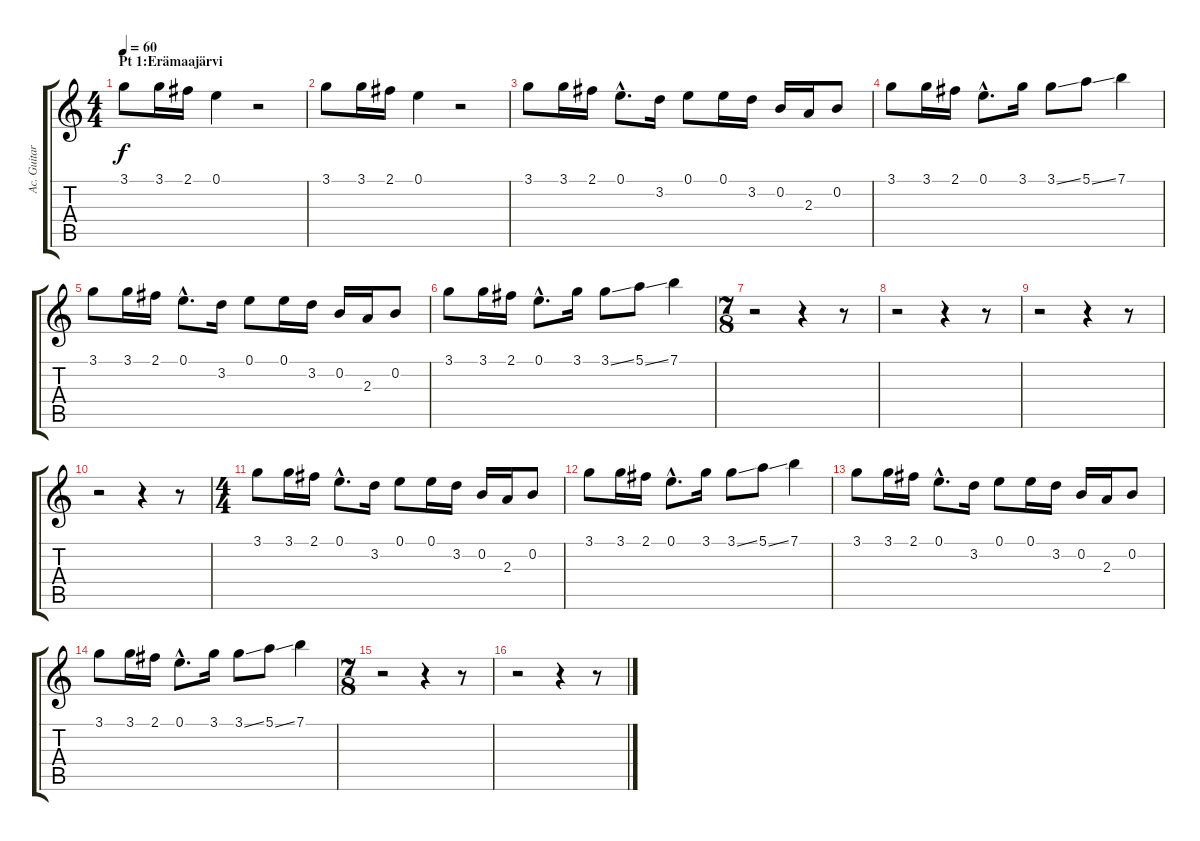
\track ("Ac. Guitar 2" "Ac. Guitar") {instrument acousticguitarnylon}
\staff {score tabs}
\tuning (E4 B3 G3 D3 A2 E2) {hide}
\ts (4 4)
\section ("" "Pt 1:Erämaajärvi")
\tempo 60
\clef g2
\ks c
3.1.8{dy f instrument acousticguitarnylon} 3.1.16 2.1.16 0.1.4 r.2 |
3.1.8 3.1.16 2.1.16 0.1.4 r.2 |
3.1.8 3.1.16 2.1.16 0.1{hac}.8{d} 3.2.16 0.1.8 0.1.16 3.2.16 0.2.16 2.3.16 0.2.8 |
3.1.8 3.1.16 2.1.16 0.1{hac}.8{d} 3.1.16 3.1{ss}.8 5.1{ss}.8 7.1.4 |
3.1.8 3.1.16 2.1.16 0.1{hac}.8{d} 3.2.16 0.1.8 0.1.16 3.2.16 0.2.16 2.3.16 0.2.8 |
3.1.8 3.1.16 2.1.16 0.1{hac}.8{d} 3.1.16 3.1{ss}.8 5.1{ss}.8 7.1.4 |
\ts (7 8)
r.2 r.4 r.8 |
r.2 r.4 r.8 |
r.2 r.4 r.8 |
r.2 r.4 r.8 |
\ts (4 4)
3.1.8 3.1.16 2.1.16 0.1{hac}.8{d} 3.2.16 0.1.8 0.1.16 3.2.16 0.2.16 2.3.16 0.2.8 |
3.1.8 3.1.16 2.1.16 0.1{hac}.8{d} 3.1.16 3.1{ss}.8 5.1{ss}.8 7.1.4 |
3.1.8 3.1.16 2.1.16 0.1{hac}.8{d} 3.2.16 0.1.8 0.1.16 3.2.16 0.2.16 2.3.16 0.2.8 |
3.1.8 3.1.16 2.1.16 0.1{hac}.8{d} 3.1.16 3.1{ss}.8 5.1{ss}.8 7.1.4 |
\ts (7 8)
r.2 r.4 r.8 |
r.2 r.4 r.8
